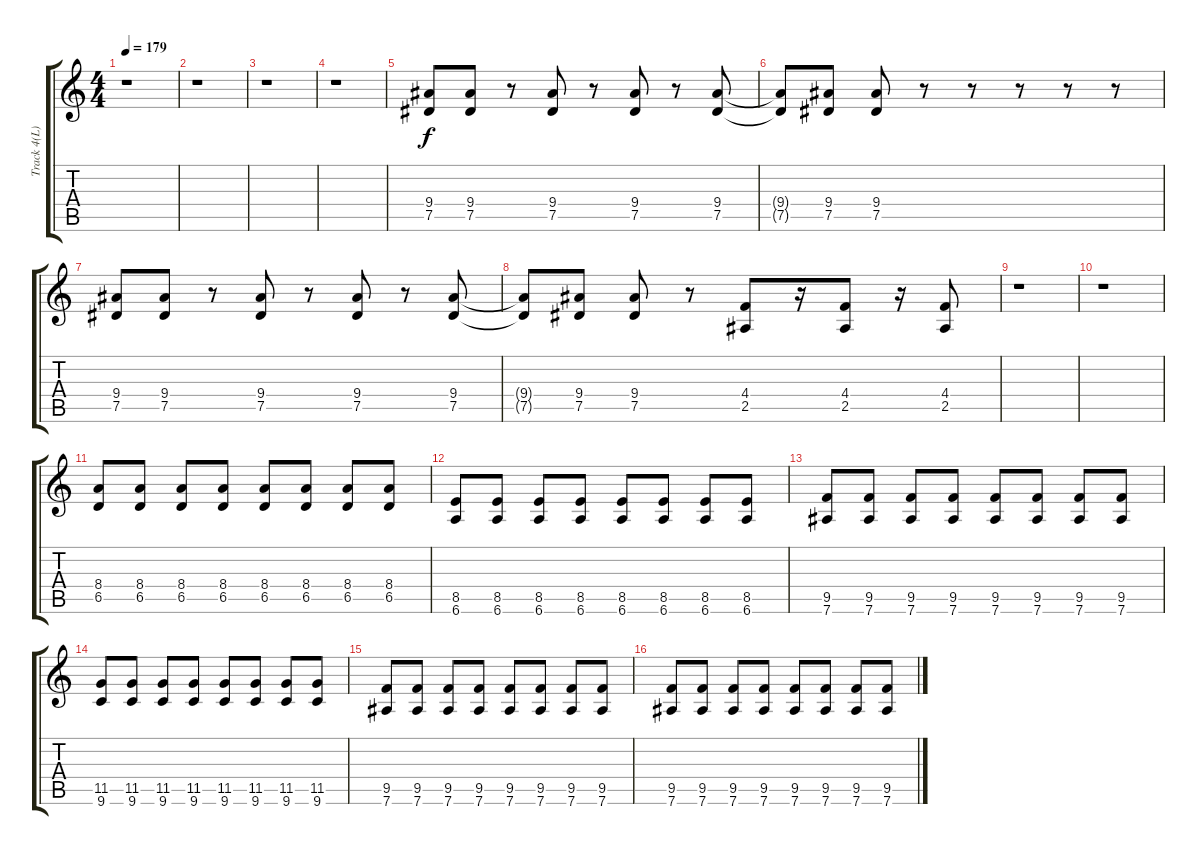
\track ("Track 4(L)" "Track 4(L)") {instrument overdrivenguitar}
\staff {score tabs}
\tuning (Eb4 Bb3 Gb3 Db3 Ab2 Eb2) {hide}
\ts (4 4)
\tempo 179
\clef g2
\ks c
r.1{dy f} |
r.1 |
r.1 |
r.1 |
(9.4 7.5).8 (9.4 7.5).8 r.8 (9.4 7.5).8 r.8 (9.4 7.5).8 r.8 (9.4 7.5).8 |
(9.4{t} 7.5{t}).8 (9.4 7.5).8 (9.4 7.5).8 r.8 r.8 r.8 r.8 r.8 |
(9.4 7.5).8 (9.4 7.5).8 r.8 (9.4 7.5).8 r.8 (9.4 7.5).8 r.8 (9.4 7.5).8 |
(9.4{t} 7.5{t}).8 (9.4 7.5).8 (9.4 7.5).8 r.8 (4.4 2.5).8 r.16 (4.4 2.5).8 r.16 (4.4 2.5).8 |
r.1 |
r.1 |
(8.4 6.5).8 (8.4 6.5).8 (8.4 6.5).8 (8.4 6.5).8 (8.4 6.5).8 (8.4 6.5).8 (8.4 6.5).8 (8.4 6.5).8 |
(8.5 6.6).8 (8.5 6.6).8 (8.5 6.6).8 (8.5 6.6).8 (8.5 6.6).8 (8.5 6.6).8 (8.5 6.6).8 (8.5 6.6).8 |
(9.5 7.6).8 (9.5 7.6).8 (9.5 7.6).8 (9.5 7.6).8 (9.5 7.6).8 (9.5 7.6).8 (9.5 7.6).8 (9.5 7.6).8 |
(11.5 9.6).8 (11.5 9.6).8 (11.5 9.6).8 (11.5 9.6).8 (11.5 9.6).8 (11.5 9.6).8 (11.5 9.6).8 (11.5 9.6).8 |
(9.5 7.6).8 (9.5 7.6).8 (9.5 7.6).8 (9.5 7.6).8 (9.5 7.6).8 (9.5 7.6).8 (9.5 7.6).8 (9.5 7.6).8 |
(9.5 7.6).8 (9.5 7.6).8 (9.5 7.6).8 (9.5 7.6).8 (9.5 7.6).8 (9.5 7.6).8 (9.5 7.6).8 (9.5 7.6).8
